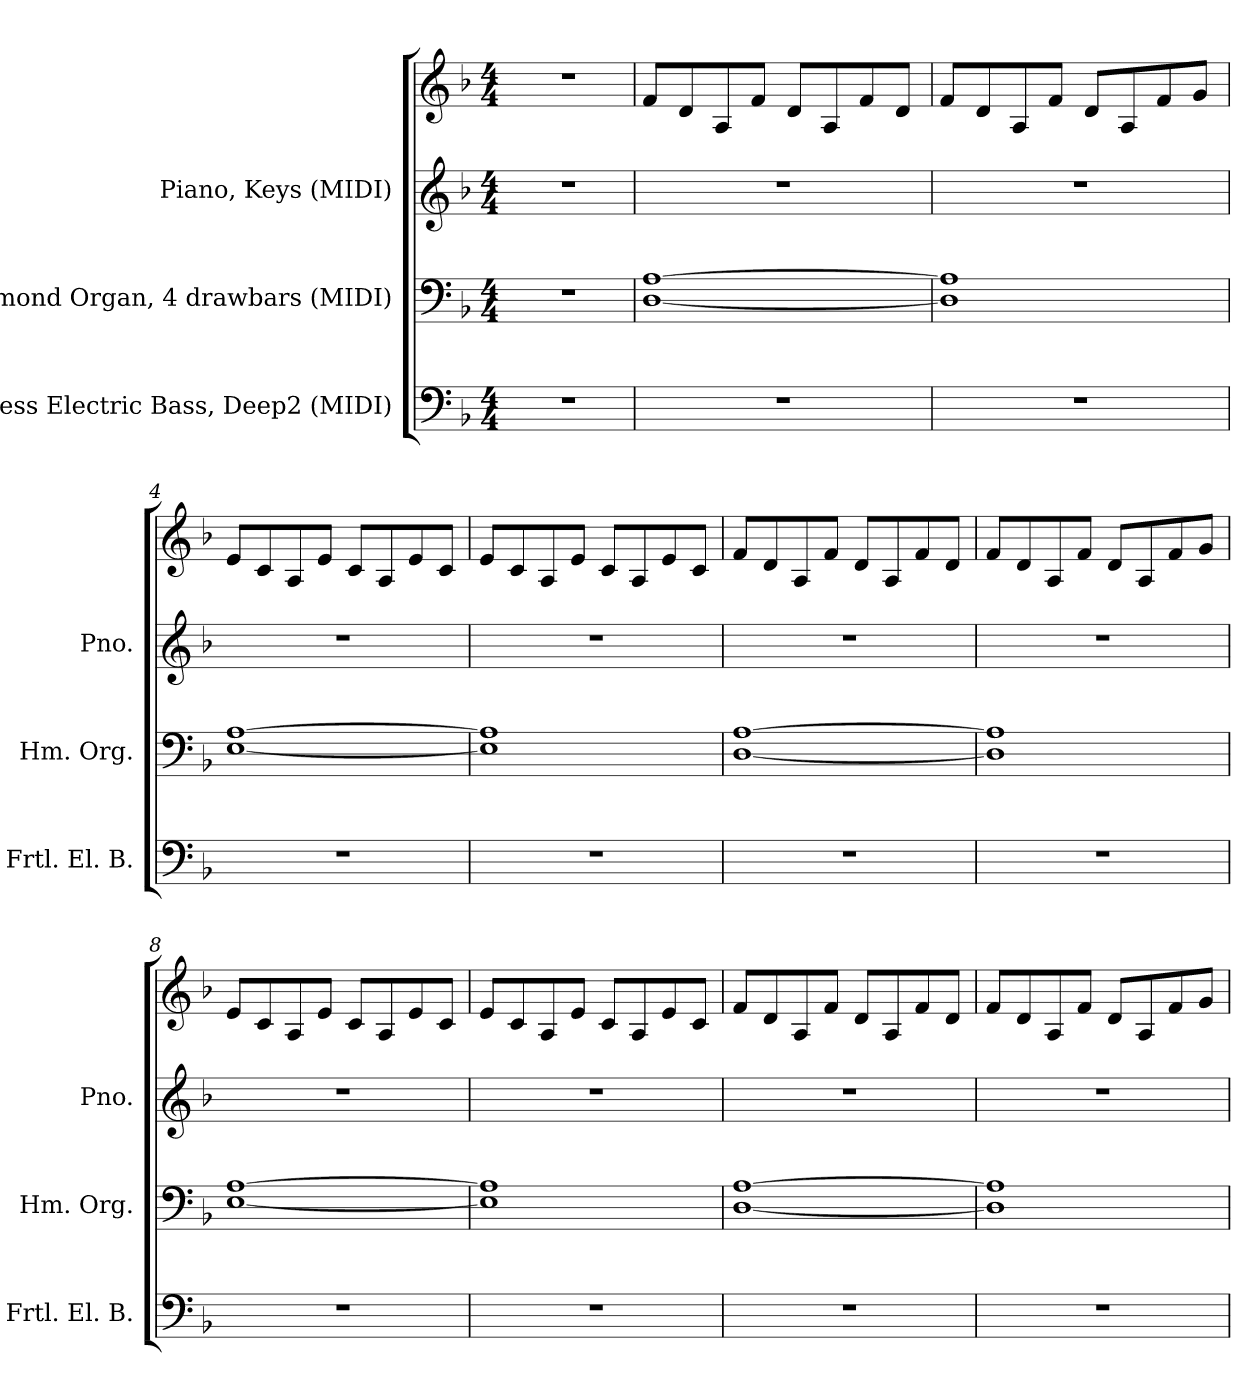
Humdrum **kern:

**kern	**kern	**kern	**kern
*part3	*part2	*part1	*part1
*staff4	*staff3	*staff2	*staff1
*I"Fretless Electric Bass, Deep2 (MIDI)	*I"Hammond Organ, 4 drawbars (MIDI)	*I"Piano, Keys (MIDI)	*
*I'Frtl. El. B.	*I'Hm. Org.	*I'Pno.	*
*clefF4	*clefF4	*clefG2	*clefG2
*ITrd7c12	*	*	*
*k[b-]	*k[b-]	*k[b-]	*k[b-]
*M4/4	*M4/4	*M4/4	*M4/4
*MM115	*MM115	*MM115	*MM115
=1	=1	=1	=1
1r	1r	1r	1r
=2	=2	=2	=2
1r	[1D [1A	1r	8f/L
.	.	.	8d/
.	.	.	8A/
.	.	.	8f/J
.	.	.	8d/L
.	.	.	8A/
.	.	.	8f/
.	.	.	8d/J
=3	=3	=3	=3
1r	1D] 1A]	1r	8f/L
.	.	.	8d/
.	.	.	8A/
.	.	.	8f/J
.	.	.	8d/L
.	.	.	8A/
.	.	.	8f/
.	.	.	8g/J
!!LO:LB:g=z
=4	=4	=4	=4
1r	[1E [1A	1r	8e/L
.	.	.	8c/
.	.	.	8A/
.	.	.	8e/J
.	.	.	8c/L
.	.	.	8A/
.	.	.	8e/
.	.	.	8c/J
=5	=5	=5	=5
1r	1E] 1A]	1r	8e/L
.	.	.	8c/
.	.	.	8A/
.	.	.	8e/J
.	.	.	8c/L
.	.	.	8A/
.	.	.	8e/
.	.	.	8c/J
=6	=6	=6	=6
1r	[1D [1A	1r	8f/L
.	.	.	8d/
.	.	.	8A/
.	.	.	8f/J
.	.	.	8d/L
.	.	.	8A/
.	.	.	8f/
.	.	.	8d/J
=7	=7	=7	=7
1r	1D] 1A]	1r	8f/L
.	.	.	8d/
.	.	.	8A/
.	.	.	8f/J
.	.	.	8d/L
.	.	.	8A/
.	.	.	8f/
.	.	.	8g/J
!!LO:LB:g=z
=8	=8	=8	=8
1r	[1E [1A	1r	8e/L
.	.	.	8c/
.	.	.	8A/
.	.	.	8e/J
.	.	.	8c/L
.	.	.	8A/
.	.	.	8e/
.	.	.	8c/J
=9	=9	=9	=9
1r	1E] 1A]	1r	8e/L
.	.	.	8c/
.	.	.	8A/
.	.	.	8e/J
.	.	.	8c/L
.	.	.	8A/
.	.	.	8e/
.	.	.	8c/J
=10	=10	=10	=10
1r	[1D [1A	1r	8f/L
.	.	.	8d/
.	.	.	8A/
.	.	.	8f/J
.	.	.	8d/L
.	.	.	8A/
.	.	.	8f/
.	.	.	8d/J
=11	=11	=11	=11
1r	1D] 1A]	1r	8f/L
.	.	.	8d/
.	.	.	8A/
.	.	.	8f/J
.	.	.	8d/L
.	.	.	8A/
.	.	.	8f/
.	.	.	8g/J
=	=	=	=
*-	*-	*-	*-
